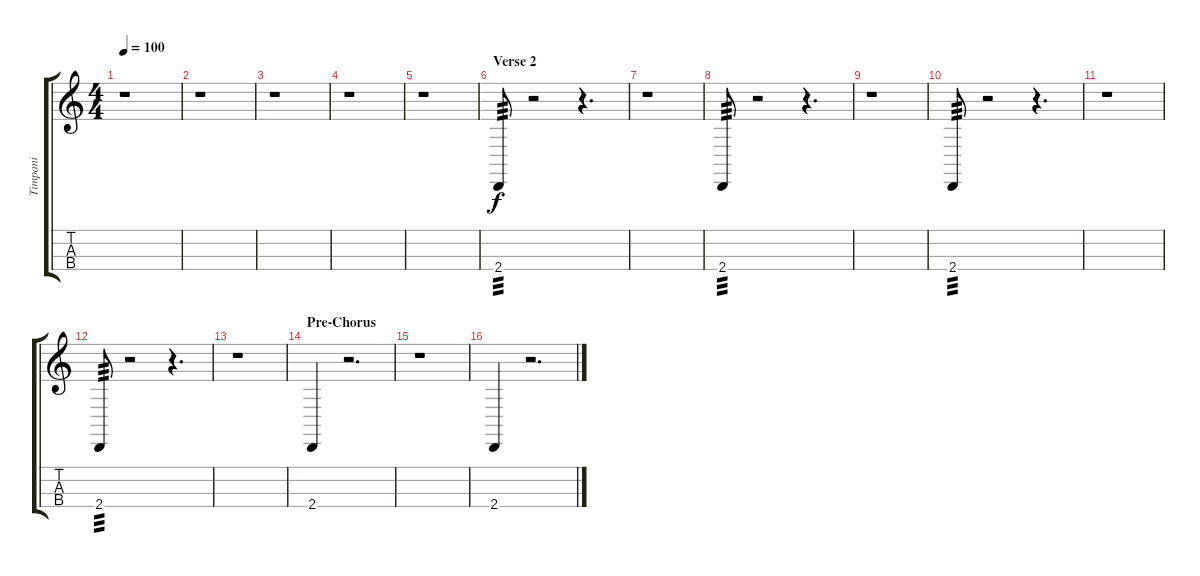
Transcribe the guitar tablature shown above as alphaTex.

\track ("Timpani" "Timpani") {instrument timpani}
\staff {score tabs}
\tuning (C2 C3 C2 C2) {hide}
\ts (4 4)
\tempo 100
\clef g2
\ks c
r.1{dy f} |
r.1 |
r.1 |
r.1 |
r.1 |
\section ("" "Verse 2")
2.4.8{tp 3} r.2 r.4{d} |
r.1 |
2.4.8{tp 3} r.2 r.4{d} |
r.1 |
2.4.8{tp 3} r.2 r.4{d} |
r.1 |
2.4.8{tp 3} r.2 r.4{d} |
r.1 |
\section ("" "Pre-Chorus")
2.4.4 r.2{d} |
r.1 |
2.4.4 r.2{d}
